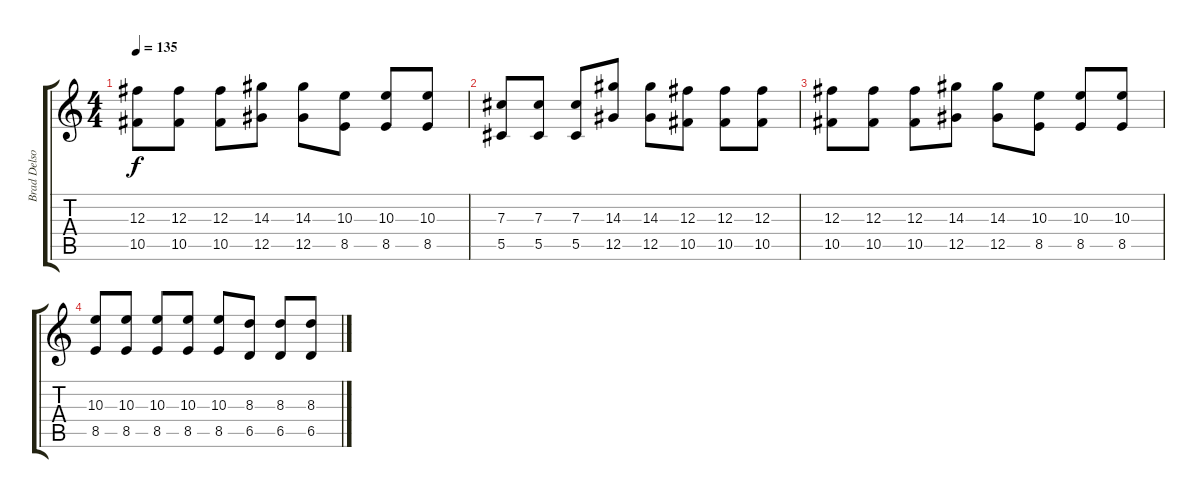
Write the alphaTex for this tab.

\track ("Brad Delson (Main Guitar)" "Brad Delso") {instrument distortionguitar}
\staff {score tabs}
\tuning (Eb4 Bb3 Gb3 Db3 Ab2 Db2) {hide}
\ts (4 4)
\tempo 135
\clef g2
\ks c
(12.3 10.5).8{dy f} (12.3 10.5).8 (12.3 10.5).8 (14.3 12.5).8 (14.3 12.5).8 (10.3 8.5).8 (10.3 8.5).8 (10.3 8.5).8 |
(7.3 5.5).8 (7.3 5.5).8 (7.3 5.5).8 (14.3 12.5).8 (14.3 12.5).8 (12.3 10.5).8 (12.3 10.5).8 (12.3 10.5).8 |
(12.3 10.5).8 (12.3 10.5).8 (12.3 10.5).8 (14.3 12.5).8 (14.3 12.5).8 (10.3 8.5).8 (10.3 8.5).8 (10.3 8.5).8 |
(10.3 8.5).8 (10.3 8.5).8 (10.3 8.5).8 (10.3 8.5).8 (10.3 8.5).8 (8.3 6.5).8 (8.3 6.5).8 (8.3 6.5).8
